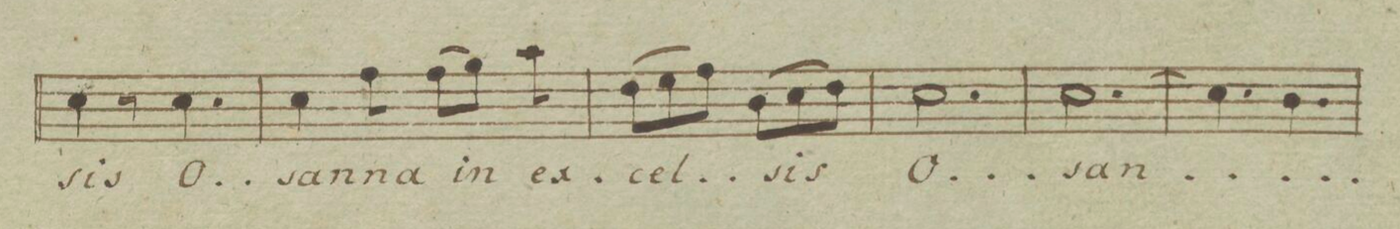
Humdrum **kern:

**kern	**text	**dynam
*I"Tenore.	*	*
*clefC4	*	*
*k[b-e-]	*	*
*met(c)	*	*
*M6/8	*	*
4B-\	-sis	.
8r	.	.
4.B-\	O-	.
=49	=49	=49
4B-\	-san-	.
8e-\	-na	.
(8e-\L	in	.
8f\J)	.	.
8g\	ex-	.
=50	=50	=50
(8c\L	-cel-	.
8d\	.	.
8e-\J)	.	.
(8A\L	-sis	.
8B-\	.	.
8c\J)	.	.
=51	=51	=51
2.B-\	O-	.
=52	=52	=52
[2.B-\	-san-	.
=53	=53	=53
4.B-\]	.	.
4.A\	.	.
=54	=54	=54
*-	*-	*-
